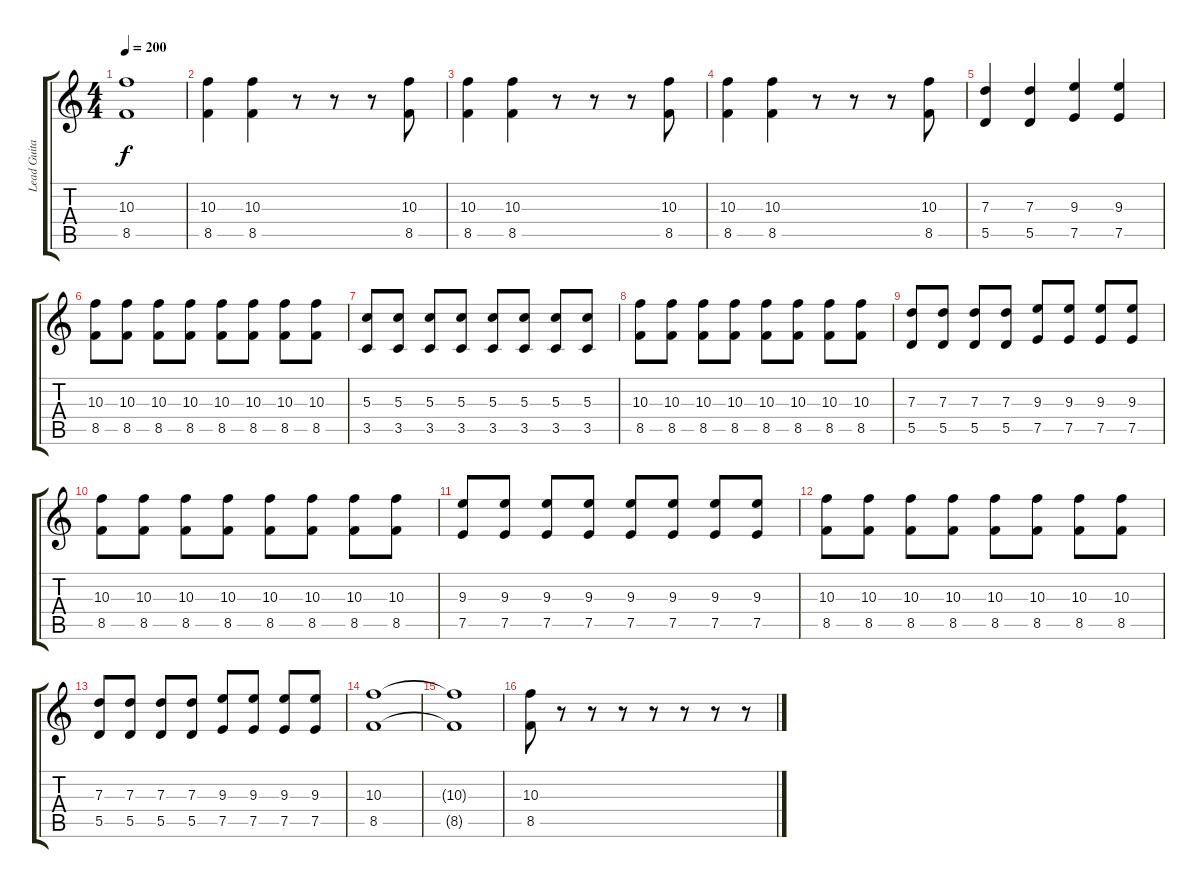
\track ("Lead Guitar" "Lead Guita") {instrument distortionguitar}
\staff {score tabs}
\tuning (E4 B3 G3 D3 A2 E2) {hide}
\ts (4 4)
\tempo 200
\clef g2
\ks c
(10.3{t} 8.5{t}).1{dy f} |
(10.3 8.5).4 (10.3 8.5).4 r.8 r.8 r.8 (10.3 8.5).8 |
(10.3 8.5).4 (10.3 8.5).4 r.8 r.8 r.8 (10.3 8.5).8 |
(10.3 8.5).4 (10.3 8.5).4 r.8 r.8 r.8 (10.3 8.5).8 |
(7.3 5.5).4 (7.3 5.5).4 (9.3 7.5).4 (9.3 7.5).4 |
(10.3 8.5).8 (10.3 8.5).8 (10.3 8.5).8 (10.3 8.5).8 (10.3 8.5).8 (10.3 8.5).8 (10.3 8.5).8 (10.3 8.5).8 |
(5.3 3.5).8 (5.3 3.5).8 (5.3 3.5).8 (5.3 3.5).8 (5.3 3.5).8 (5.3 3.5).8 (5.3 3.5).8 (5.3 3.5).8 |
(10.3 8.5).8 (10.3 8.5).8 (10.3 8.5).8 (10.3 8.5).8 (10.3 8.5).8 (10.3 8.5).8 (10.3 8.5).8 (10.3 8.5).8 |
(7.3 5.5).8 (7.3 5.5).8 (7.3 5.5).8 (7.3 5.5).8 (9.3 7.5).8 (9.3 7.5).8 (9.3 7.5).8 (9.3 7.5).8 |
(10.3 8.5).8 (10.3 8.5).8 (10.3 8.5).8 (10.3 8.5).8 (10.3 8.5).8 (10.3 8.5).8 (10.3 8.5).8 (10.3 8.5).8 |
(9.3 7.5).8 (9.3 7.5).8 (9.3 7.5).8 (9.3 7.5).8 (9.3 7.5).8 (9.3 7.5).8 (9.3 7.5).8 (9.3 7.5).8 |
(10.3 8.5).8 (10.3 8.5).8 (10.3 8.5).8 (10.3 8.5).8 (10.3 8.5).8 (10.3 8.5).8 (10.3 8.5).8 (10.3 8.5).8 |
(7.3 5.5).8 (7.3 5.5).8 (7.3 5.5).8 (7.3 5.5).8 (9.3 7.5).8 (9.3 7.5).8 (9.3 7.5).8 (9.3 7.5).8 |
(10.3 8.5).1 |
(10.3{t} 8.5{t}).1 |
(10.3 8.5).8 r.8 r.8 r.8 r.8 r.8 r.8 r.8
